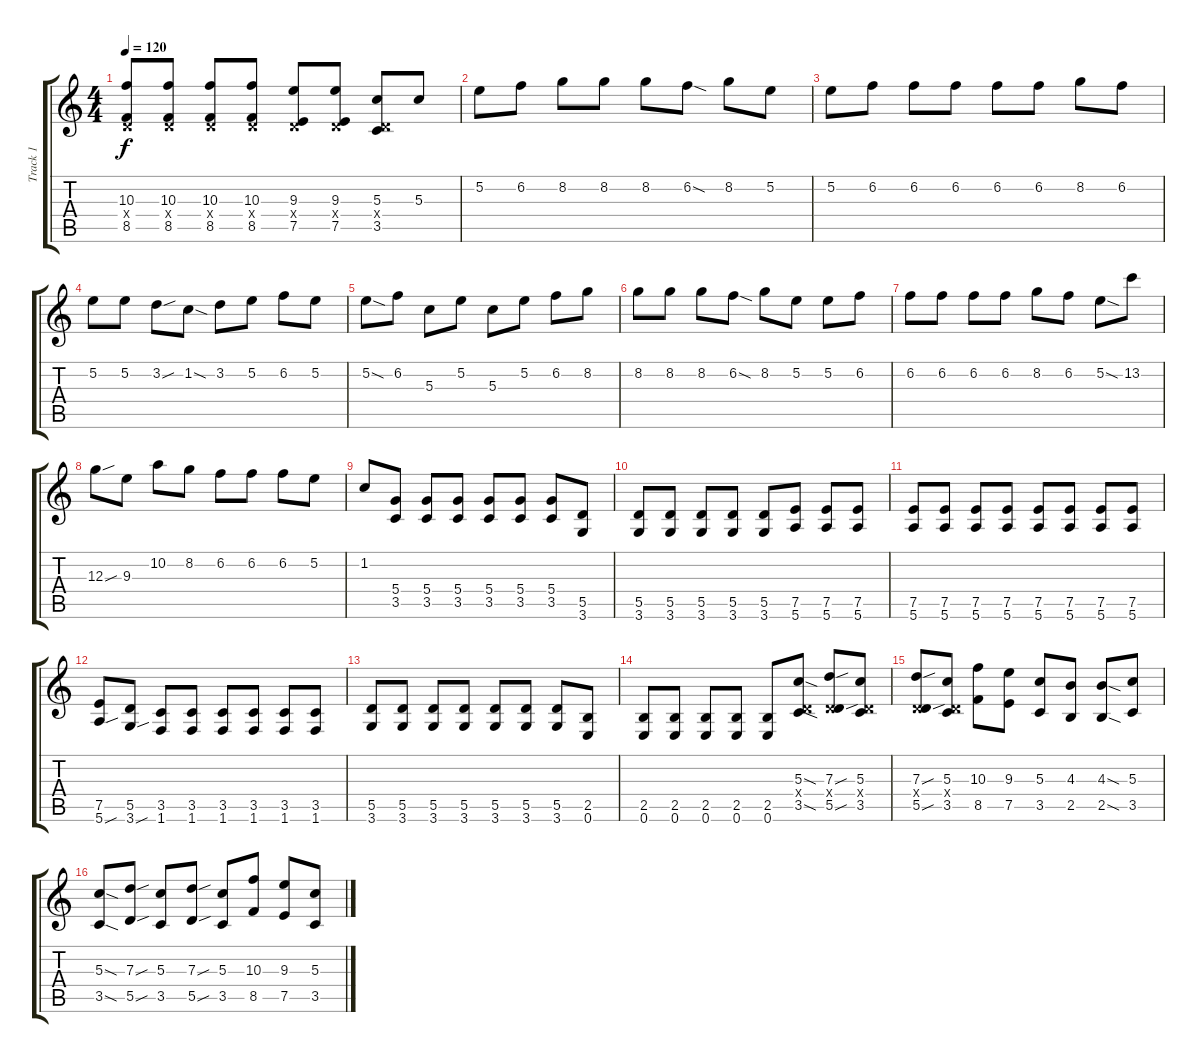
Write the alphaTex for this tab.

\track ("Track 1" "Track 1") {instrument acousticguitarnylon}
\staff {score tabs}
\tuning (E4 B3 G3 D3 A2 E2) {hide}
\ts (4 4)
\tempo 120
\clef g2
\ks c
(10.3 0.4{x} 8.5).8{dy f} (10.3 0.4{x} 8.5).8 (10.3 0.4{x} 8.5).8 (10.3 0.4{x} 8.5).8 (9.3 0.4{x} 7.5).8 (9.3 0.4{x} 7.5).8 (5.3 0.4{x} 3.5).8 5.3.8 |
5.2.8 6.2.8 8.2.8 8.2.8 8.2.8 6.2{sod}.8 8.2.8 5.2.8 |
5.2.8 6.2.8 6.2.8 6.2.8 6.2.8 6.2.8 8.2.8 6.2.8 |
5.2.8 5.2.8 3.2{sou}.8 1.2{sod}.8 3.2.8 5.2.8 6.2.8 5.2.8 |
5.2{sod}.8 6.2.8 5.3.8 5.2.8 5.3.8 5.2.8 6.2.8 8.2.8 |
8.2.8 8.2.8 8.2.8 6.2{sod}.8 8.2.8 5.2.8 5.2.8 6.2.8 |
6.2.8 6.2.8 6.2.8 6.2.8 8.2.8 6.2.8 5.2{sod}.8 13.2.8 |
12.3{sou}.8 9.3.8 10.2.8 8.2.8 6.2.8 6.2.8 6.2.8 5.2.8 |
1.2.8 (5.4 3.5).8 (5.4 3.5).8 (5.4 3.5).8 (5.4 3.5).8 (5.4 3.5).8 (5.4 3.5).8 (5.5 3.6).8 |
(5.5 3.6).8 (5.5 3.6).8 (5.5 3.6).8 (5.5 3.6).8 (5.5 3.6).8 (7.5 5.6).8 (7.5 5.6).8 (7.5 5.6).8 |
(7.5 5.6).8 (7.5 5.6).8 (7.5 5.6).8 (7.5 5.6).8 (7.5 5.6).8 (7.5 5.6).8 (7.5 5.6).8 (7.5 5.6).8 |
(7.5 5.6{sou}).8 (5.5 3.6{sou}).8 (3.5 1.6).8 (3.5 1.6).8 (3.5 1.6).8 (3.5 1.6).8 (3.5 1.6).8 (3.5 1.6).8 |
(5.5 3.6).8 (5.5 3.6).8 (5.5 3.6).8 (5.5 3.6).8 (5.5 3.6).8 (5.5 3.6).8 (5.5 3.6).8 (2.5 0.6).8 |
(2.5 0.6).8 (2.5 0.6).8 (2.5 0.6).8 (2.5 0.6).8 (2.5 0.6).8 (5.3{sod} 0.4{x} 3.5{sod}).8 (7.3{sou} 0.4{x} 5.5{sou}).8 (5.3 0.4{x} 3.5).8 |
(7.3{sou} 0.4{x} 5.5{sou}).8 (5.3 0.4{x} 3.5).8 (10.3 8.5).8 (9.3 7.5).8 (5.3 3.5).8 (4.3 2.5).8 (4.3{sod} 2.5{sod}).8 (5.3 3.5).8 |
(5.3{sod} 3.5{sod}).8 (7.3{sou} 5.5{sou}).8 (5.3 3.5).8 (7.3{sou} 5.5{sou}).8 (5.3 3.5).8 (10.3 8.5).8 (9.3 7.5).8 (5.3 3.5).8
